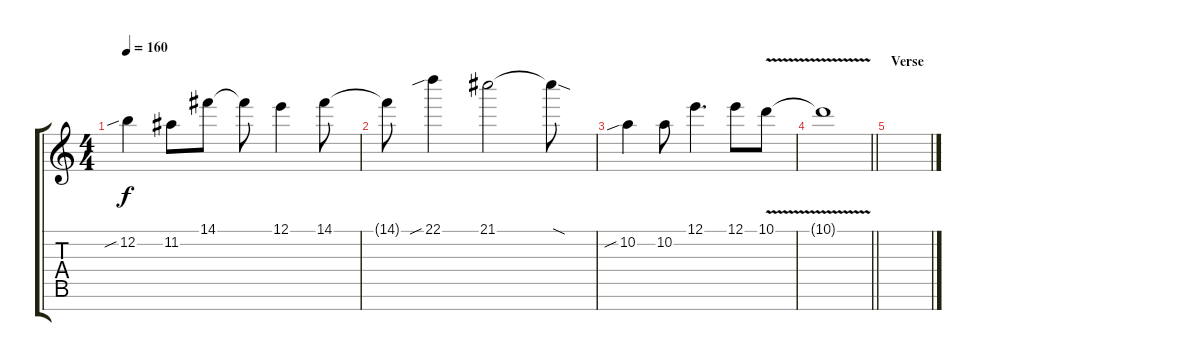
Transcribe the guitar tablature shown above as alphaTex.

\track (" " " ") {instrument distortionguitar}
\staff {score tabs}
\tuning (E4 B3 G3 D3 A2 E2 B1) {hide}
\ts (4 4)
\tempo 160
\clef g2
\ks c
12.2{sib}.4{dy f} 11.2.8 14.1.8 14.1{t}.8 12.1.4 14.1.8 |
14.1{t}.8 22.1{sib}.4 21.1.2 21.1{sod t}.8 |
10.2{sib}.4 10.2.8 12.1.4{d} 12.1.8 10.1{v}.8 |
\barLineRight lightlight
10.1{t}.1 |
\section ("" "Verse")
